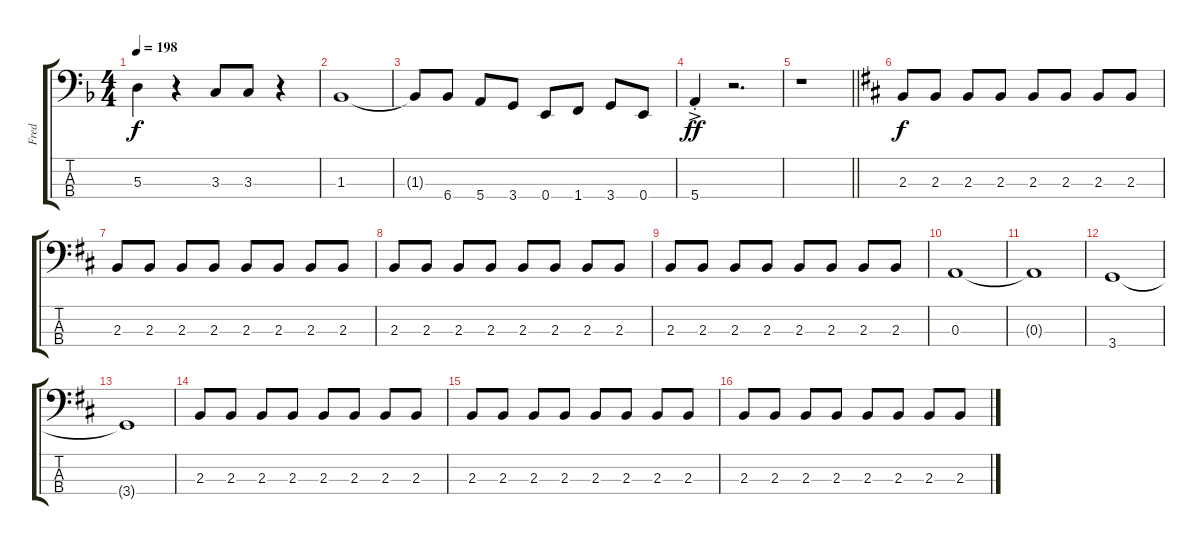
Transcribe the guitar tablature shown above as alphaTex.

\track ("Fred" "Fred") {instrument electricbasspick}
\staff {score tabs}
\tuning (G2 D2 A1 E1) {hide}
\ts (4 4)
\tempo 198
\clef f4
\ks dminor
5.3.4{dy f} r.4 3.3.8 3.3.8 r.4 |
1.3.1 |
1.3{t}.8 6.4.8 5.4.8 3.4.8 0.4.8 1.4.8 3.4.8 0.4.8 |
5.4{ac st}.4{dy ff} r.2{d} |
\barLineRight lightlight
r.1 |
\ks bminor
2.3.8{dy f} 2.3.8 2.3.8 2.3.8 2.3.8 2.3.8 2.3.8 2.3.8 |
2.3.8 2.3.8 2.3.8 2.3.8 2.3.8 2.3.8 2.3.8 2.3.8 |
2.3.8 2.3.8 2.3.8 2.3.8 2.3.8 2.3.8 2.3.8 2.3.8 |
2.3.8 2.3.8 2.3.8 2.3.8 2.3.8 2.3.8 2.3.8 2.3.8 |
0.3.1 |
0.3{t}.1 |
3.4.1 |
3.4{t}.1 |
2.3.8 2.3.8 2.3.8 2.3.8 2.3.8 2.3.8 2.3.8 2.3.8 |
2.3.8 2.3.8 2.3.8 2.3.8 2.3.8 2.3.8 2.3.8 2.3.8 |
2.3.8 2.3.8 2.3.8 2.3.8 2.3.8 2.3.8 2.3.8 2.3.8
